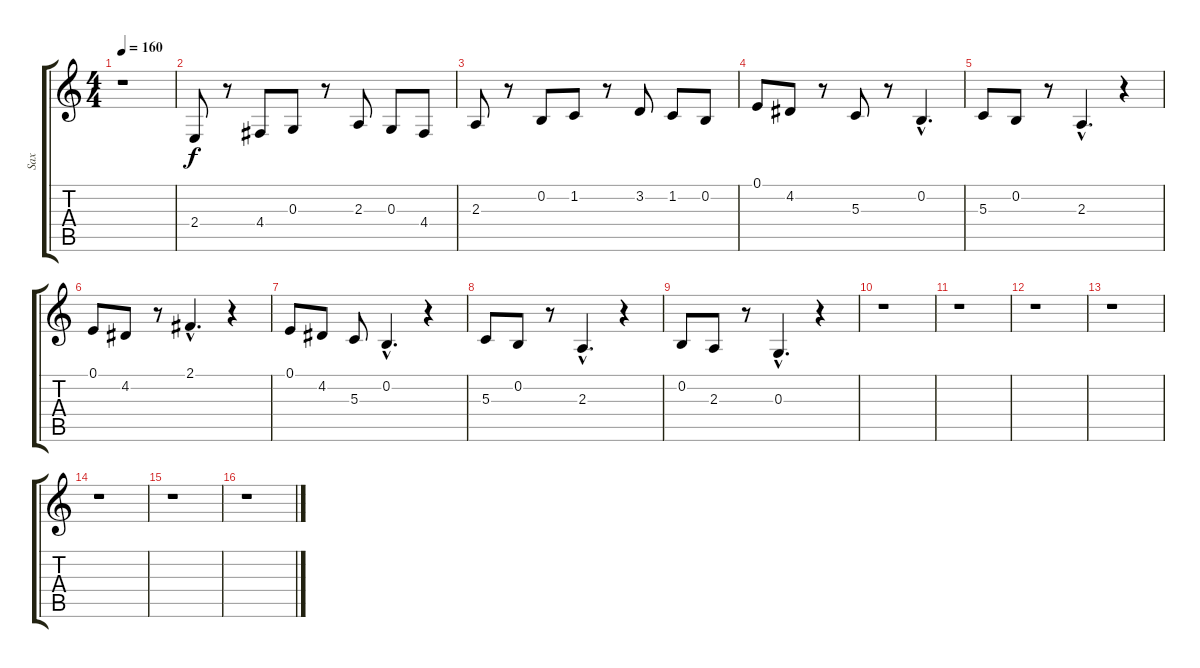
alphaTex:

\track ("Sax" "Sax") {instrument tenorsax}
\staff {score tabs}
\tuning (E4 B3 G3 D3 A2 E2) {hide}
\ts (4 4)
\tempo 160
\clef g2
\ks c
r.1{dy f} |
2.4.8 r.8 4.4.8 0.3.8 r.8 2.3.8 0.3.8 4.4.8 |
2.3.8 r.8 0.2.8 1.2.8 r.8 3.2.8 1.2.8 0.2.8 |
0.1.8 4.2.8 r.8 5.3.8 r.8 0.2{hac}.4{d} |
5.3.8 0.2.8 r.8 2.3{hac}.4{d} r.4 |
0.1.8 4.2.8 r.8 2.1{hac}.4{d} r.4 |
0.1.8 4.2.8 5.3.8 0.2{hac}.4{d} r.4 |
5.3.8 0.2.8 r.8 2.3{hac}.4{d} r.4 |
0.2.8 2.3.8 r.8 0.3{hac}.4{d} r.4 |
r.1 |
r.1 |
r.1 |
r.1 |
r.1 |
r.1 |
r.1
